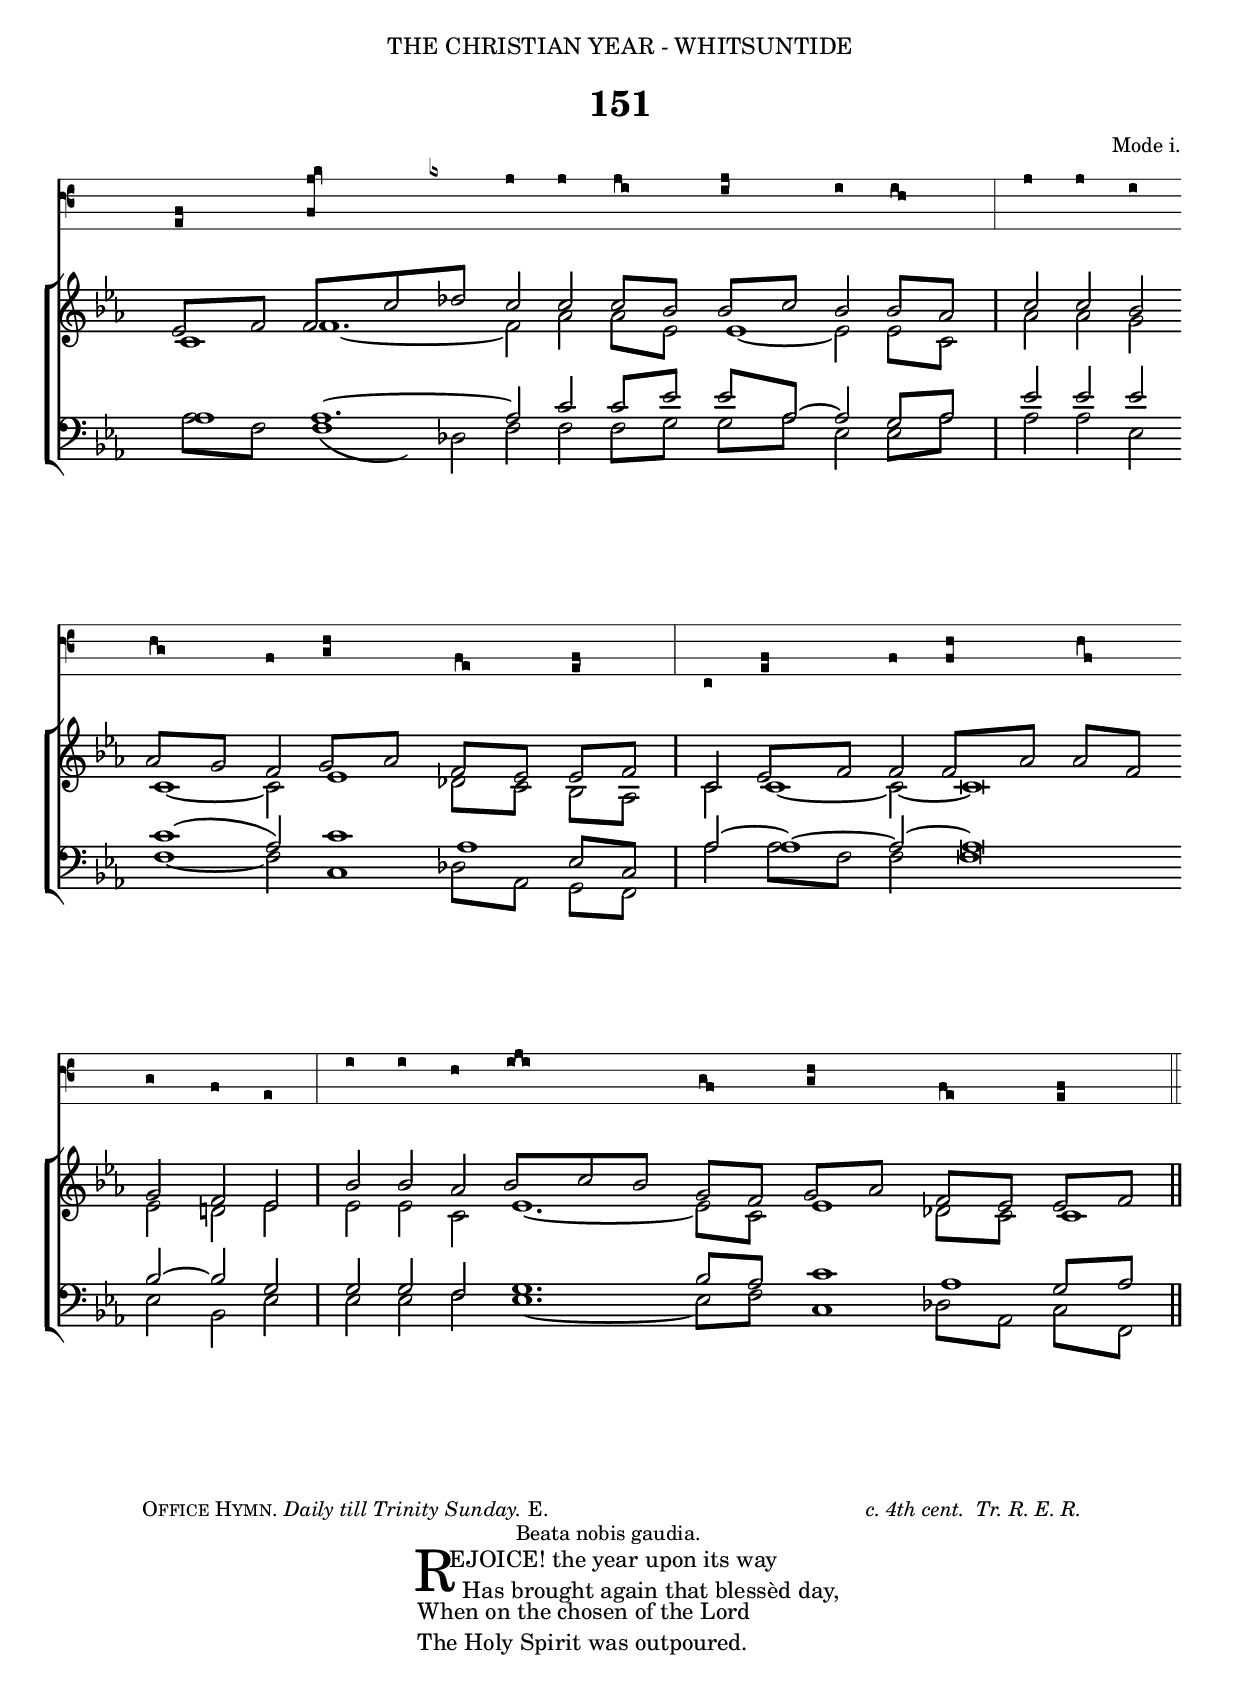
%%% 242.png
%%% Hymn 151 Rejoice! the year upon its way.
%%% Ver 2

\version "2.10"

\include "gregorian-init.ly"

\header {
  dedication = \markup { \center-align {  "THE CHRISTIAN YEAR - WHITSUNTIDE"
		\hspace #0.1 }}	
  title = "151"
  
  arranger = \markup { \small { "Mode i." }}
  
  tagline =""
}


%%%%%%%%%%%%%%%%%%%%%%%%%%%% Macros

%% macro settings for stemless long note which is 2x duration of regular white note    

ln = {\once \override NoteHead #'duration-log = #0 
           \once \override Stem #'stencil = ##f
           \once \override NoteColumn #'force-hshift = #0.4 }

%% a second set of macro settings for stemless long notes ( 2x duration of regular white note )
%% this one uses X-offset instead of force-hshift.
%% All long notes are offset slightly to the right with respect to any beamed notes which 
%% they are aligned with.  Normally, this is done with force-hshift.  
%% However, when 2 long notes occur one atop the other (i.e. in S + A pats or in T + B parts), then applying force-hshift
%% to both does not work.  Hence one note needs to be moved with the regular force-hshift in the \ln macro above,
%% while the other is moved with X-offset with the macro \lnb
%% In general force-hshift is preferred whenever possible as slurs are adjusted automatically, while X-offset especially
%% when used with a bottom slur often results in a slur starting too far to the left and which then needs manual adjustment. 

lnb = {\once \override NoteHead #'duration-log = #0 
           \once \override Stem #'stencil = ##f
           \once \override NoteHead #'X-offset = #0.8 }

%% macro settings for stemless long note which is 2x duration of regular white note. This one where a bit
%% more rightwards offset is needed.    

lnc = {\once \override NoteHead #'duration-log = #0 
           \once \override Stem #'stencil = ##f
           \once \override NoteColumn #'force-hshift = #1.6 }
	   
%%% settings to generate the double longnotes (breves)

brevenote = { \once \override NoteHead #'duration-log = #-1  
                \once \override NoteColumn #'force-hshift = #0.8 }

%%% same as \brevenote but modified for the same reason as \lnb is modified for \ln		
		
brevenoteb = { \once \override NoteHead #'duration-log = #-1  
                \once \override NoteHead #'X-offset = #1.6 }		

%% suprresses printing of accidental
noacci = \once \override Accidental #'transparent = ##t

%% moves plainsong accidentals leftwards so that they show up more clearly
moveacci = \once \override Accidental #'extra-offset = #'(-1.2 . 0 )

%%% raise tie a little to clear of other notes.

tieraise = \once \override Tie #'extra-offset = #'(0.0 . 0.6) 


%%% music function to raise or lower a tie various amounts of space. \raisetie #0.4 moves is equivalent to an extra-offset (0.0 . 0.4)

movetie = #(define-music-function (parser location x-y) (pair?) 
     #{
	     \once \override Tie #'extra-offset = #$x-y
     #})


movenote = #(define-music-function (parser location vector) (number?)
     #{
	     \once \override NoteColumn #'force-hshift = #$vector
     #})


%%%%%%%%%%%%%%%%%%%%%%%% End of Macro definitions

%%% plainsong voice

plainsong = \context VaticanaVoice  {  \relative c { 
	\clef "vaticana-fa2"
	\set fontSize = #3
        \key c \major 

  \[ c8 \pes d \]  \[ d \pes a' \moveacci \virga bes \]  a a \[ a \flexa g \]  \[ g \pes a \]  g \[ g \flexa f \] \bar "|" a a g \bar "" \break

  \[ f \flexa e \]  d \[ e \pes f \]  \[ d \flexa c \]  \[ c \pes d \]  \bar "|" a \[ c \pes d \]  d \[ d \pes f \]  \[ f \flexa d \]  \bar "" \break

  e d c \bar "|" g' g f \[ g \pes a \flexa g \]  \[ e \flexa d \]  \[ e \pes f \]  \[ d \flexa c \]  \[ c \pes d \]  \bar "||"
} }
  

%%% SATB voices

global = {
  \key ees \major 
  \set Staff.midiInstrument = "church organ"
}

soprano = \relative c' {
	\autoBeamOff
  ees8[ f] f[ c' des] c c c[ bes] bes[ c] bes bes[ aes] \bar "|" c c bes \bar "" \break
  aes[ g] f g[ aes] f[ ees] ees[ f] \bar "|" c ees[ f] f f[ aes] aes[ f] \bar "" \break
  g f ees \bar "|" bes' bes aes bes[ c bes] g[ f] g[ aes] f[ ees] ees[ f] \bar "||"
}

alto = \relative c' {
	\autoBeamOff
  \ln c4 \movetie #'(0.0 . -0.6) \ln f4. ~ f8 aes aes[ ees] \ln ees4 ~ ees8 ees[ c] \bar "|" aes' aes g \bar "" \break
  \ln c,4 ~ c8 \ln ees4 des8[ c] bes[ aes] \bar "|" c \ln c4 ~ c8 ~ \brevenote c\breve *1/4 \bar "" \break
  ees8 d! ees \bar "|" ees ees c \ln ees4. ~ ees8[ c] \ln ees4 des8[ c] \ln c4 \bar "||"
}

tenor = \relative c { \clef bass
	\autoBeamOff
  \lnc aes'4  \movetie #'(0.0 . 0.6) \ln aes4. ~ aes8 c8 c8[ ees] ees[ aes, ~ ] aes8 g[ aes] \bar "|" ees' ees ees \bar "" \break
  \ln c4 ( aes8 ) \ln c4 \ln aes4 ees8[ c] \bar "|" \movetie #'(0.0 . 0.6) aes'8 ~ \lnc aes4 ~ \movetie #'(0.0 . 0.6) aes8 ~ \brevenote aes\breve *1/4 \bar "" \break
  bes8 ~ bes g \bar "|" g g f \ln g4. bes8[ aes] \ln c4 \ln aes4 g8[ aes] \bar "||"
}

bass = \relative c { \clef bass
	\autoBeamOff	
  aes'8[ f]  \once\override Slur  #'control-points = #'((1.6 . 0.0 ) (3 . -2.0) (8 . -3.0 ) (10 . -1.6 ))
      \lnb f4( des8) f f f[ g] g[ aes] ees ees[ aes] \bar "|" aes aes ees \bar "" \break
  \lnb f4 ~ f8 \lnb c4 des!8[ aes] g[ f] \bar "|" aes'  aes[ f  ] f   \brevenoteb f\breve *1/4 \bar "" \break
  ees8 bes ees \bar "|" ees ees f \movetie #'(0.0 . -0.4) \lnb ees4. ~ ees8[ f] \lnb c4 des!8[ aes] c[ f,] \bar "||"
}


#(ly:set-option 'point-and-click #f)

\book {

\paper {
 #(set-paper-size "a4")
%% annotate-spacing = ##t
 print-page-number = ##f
 ragged-last-bottom = ##t
% ragged-bottom = ##t
}

\score {	
  <<
  \new VaticanaStaff {\plainsong }
  \new ChoirStaff <<
   \new Staff = "upper" <<
      \context Voice = sopranos {\voiceOne \global \soprano }
      \context Voice = altos {\voiceTwo \global \alto }
                      >> 
   \new Staff = "lower" <<
      \context Voice = tenors {\voiceOne \global \tenor }
      \context Voice = bass {\voiceTwo \global \bass }
	             >> 
		 >>  
  >>

\layout {
	
  ragged-right = ##f
  ragged-last = ##f
  \context { \Score timing = ##f }
  \context { \Score \override TimeSignature #'transparent = ##t }
  \context { \Score \remove "Mark_engraver" }
  \context { \Staff \consists "Mark_engraver" }
  
  % *** Needed to produce beamed minims - which are quavers in disguise
  \context { \Staff \override NoteHead #'duration-log = #1 }
  \context { \Staff \override Stem #'flag-style = #'no-flag }
  
  \context { \VaticanaStaff
           % *** Increases distance between lines of staff  
           \override StaffSymbol #'staff-space = #1.6            
           % *** Changes staff to black instead of default red
           \revert StaffSymbol #'color
           % *** Makes clef bigger       
           \override Clef #'font-size = #3
           % *** Would make ledger lines black, if there were any
           \revert LedgerLineSpanner #'color
           % *** Makes terminal barline visible 
           \override BarLine #'transparent = ##f 
  	   % *** Remove custos
	   \remove Custos_engraver
	   % needed for certain tweaks
	   \consists "Mark_engraver"
           }
     }
} %%% score bracket 

%%% A separate score block to generate the midi minus the plainsong voice
%%% Since minims are quavers in disguise, tempo has to be set accordingly, tempo set to 2=80

\score {	
  \new ChoirStaff <<
   \new Staff = "upper" <<
      \context Voice = sopranos {\voiceOne \global \soprano }
      \context Voice = altos {\voiceTwo \global \alto }
                      >> 
   \new Staff = "lower" <<
      \context Voice = tenors {\voiceOne \global \tenor }
      \context Voice = bass {\voiceTwo \global \bass }
	             >> 
		 >>  

\midi { 
  \context { \Score tempoWholesPerMinute = #(ly:make-moment 80 8) }
       } 
}


%%% Lyric titles and attributions

\markup { \hspace #8 \small {  \smallCaps  "Office Hymn." \italic "Daily till Trinity Sunday." "E." \hspace #30 \italic "c. 4th cent.  Tr. R. E. R." } }

\markup { \hspace #44 \small "Beata nobis gaudia." }


%%% Lyrics

\markup { \hspace #32 %%add space as necc. to center the column
          \column { %% super column of everything
	              \column { %%verse 1 is a column of 2 lines  
	                  \line { \hspace #2.2 \column { \lower #2.4 \fontsize #8 "R" }   %%Drop Cap goes here
				  \hspace #-1.2    %% adjust this if other letters are too far from Drop Cap
				  \column  { \raise #0.0 "EJOICE! the year upon its way"
			                                 "  Has brought again that blessèd day," } }          
	                  \line {  \hspace #2.5  %%adjust hspace until this line left edge is flush with Drop Cap
				   \lower  #1.56  %%adjust this until the line spacing looks right
				   \column {   
					   "When on the chosen of the Lord"
					   "The Holy Spirit was outpoured."
			  		}}
		      } %%end verse 1
	  } %%% end super column
}

%%fake score block to occupy space and force a pagebreak.  Can't think of a better way of doing this.
\score{
	{s4 }
\header { breakbefore = ##f piece = ##f opus = ##f tagline = ##f }
\layout{	
	\context { \Staff
		\remove Time_signature_engraver
		\remove Key_engraver
		\remove Clef_engraver
		\remove Staff_symbol_engraver
}}}

%%% Second page
%%% Continuation of lyrics

\markup { \hspace #32 %%add space as necc. to center the column
          \column { %% super column of everything
		  	\hspace #1  % adds vertical spacing between verses  
           		\line { "2  "
			   \column {	     
				   "On each the fire, descending, stood"
				   "In quivering tongues' similitude—"
				   "Tongues, that their words might ready prove,"
				   "And fire, to make them flame with love."
			}}
		        \hspace #1  % adds vertical spacing between verses 
			\line { "3  "
				\column {	     
					"To all in every tongue they spoke;"
					"Amazement in the crowd awoke,"
					"Who mocked, as overcome with wine,"
					"Those who were filled with power divine."
			}}
			\hspace #1 % adds vertical spacing between verses  
			\line {"4  "
				\column {	     
					"These things were done in type that day,"
					"When Eastertide had passed away,"
					"The number told which once set free"
					"The captive at the jubilee."
			}} 
			\hspace #1 % adds vertical spacing between verses  
			\line {"5  "
				\column {	     
					"And now, O holy God, this day"
					"Regard us as we humbly pray,"
					"And send us, from thy heavenly seat,"
					"The blessings of the Paraclete."
			}}
			\hspace #1 % adds vertical spacing between verses
			\line { "6. "
				\column {	     
					"To God the Father, God the Son,"
					"And God the Spirit, praise be done;"
					"May Christ the Lord upon us pour"
					"The Spirit's gift for evermore.     Amen."
     			}}
	  }
} %%% lyric markup bracket


%%% Amen score block

\score {  	
  <<
    <<
  \new VaticanaStaff <<
  \context VaticanaVoice = "plainsongamen"  {  \relative c { 	  
	\set Score.timing = ##f
	\override Staff.Clef #'#'font-size = #3
	\clef "vaticana-fa2"
	\set fontSize = #3
	\override Staff.StaffSymbol #'staff-space = #1.6
	 
        \[ d8 \pes e8 \]   \[
	    \override NoteHead #'extra-offset = #'(0.0 . -0.1 ) d8 
            \override NoteHead #'extra-offset = #'(-0.38 . 0.0 ) \flexa  c8 \pes 
            \override NoteHead #'extra-offset = #'(0.02 . 0.05) d8 \] }} 
                    >> 
 \new Lyrics = "lyrics" { s1 }
 \new ChoirStaff
   <<
   \context Staff = upper \with {  fontSize = #-3  \override StaffSymbol #'staff-space = #(magstep -2) } 
                              << 
	\context Voice = "sopranos" { \relative c' { 
	                                              \clef treble \global
	                                              \voiceOne f8[ g] f8[ ees8 f8] \bar "||" }}
	\context Voice = "altos"    { \relative c' { 
	                                              \global
	                                              \voiceTwo  c8[ ees] des8 \ln c4 \bar "||" }}
	                      >>
	\context Staff = lower \with { fontSize = #-3  \override StaffSymbol #'staff-space = #(magstep -2) } 
	                      <<
	\context Voice = "tenors" { \relative c { 
		                                  \clef bass  \global
	                                          \voiceThree  aes'8[ c] \ln aes4. \bar "||" }}
	\context Voice = "basses" { \relative c { 
	                                          \clef bass  \global
						  \voiceFour f8[ c8] des8[ aes8 f8] \bar "||" }}
			        >> 
   >>
  \context Lyrics = "lyrics" \lyricsto "sopranos" { \override LyricText #'font-size = #-1  "  A   " -- _ "   men." }
  >>
>>

\header { breakbefore = ##f piece = " " opus = " " }

\layout {
     indent = 13\cm
     raggedright = ##t
     packed = ##f
     \context { \Score \override TimeSignature #'transparent = ##t }
     \context { \Score \override SeparationItem #'padding = #2 }
     \context { \Staff \override VerticalAxisGroup #'minimum-Y-extent = #'( -5 . 4) }
     \context { \Score \remove "Bar_number_engraver"
		timing = ##f 
              }
     \context { \Staff \override NoteHead #'duration-log = #1 }
     \context { \Staff \override Stem #'flag-style = #'no-flag }
     \context { \VaticanaStaff %%customize vaticana staff context 
	          \revert StaffSymbol #'color
		  \revert LedgerLineSpanner #'color
		  \override BarLine #'transparent = ##f 
		  \remove Custos_engraver
 	} 
} 

}

%%% Separate score block for Amen midi minus plainsong voice
%%% Since the minims are quavers in disguise, the tempo has to be adjusted accordingly. A tempo of 2=80 is set.

\score {  	
 \new ChoirStaff
   <<
   \context Staff = upper \with {  fontSize = #-3  \override StaffSymbol #'staff-space = #(magstep -2) } 
                                                             << 
		\context Voice = "sopranos" { \relative c' { 
	                                              \clef treble \global
	                                              \voiceOne f8[ g] f8[ ees8 f8] \bar "||" }}
	\context Voice = "altos"    { \relative c' { 
	                                              \global
	                                              \voiceTwo  c8[ ees] des8 \ln c4 \bar "||" }}
	                      >>
	\context Staff = lower \with { fontSize = #-3  \override StaffSymbol #'staff-space = #(magstep -2) } 
	                      <<
	\context Voice = "tenors" { \relative c { 
		                                  \clef bass  \global
	                                          \voiceThree  aes'8[ c] \ln aes4. \bar "||" }}
	\context Voice = "basses" { \relative c { 
	                                          \clef bass  \global
						  \voiceFour f8[ c8] des8[ aes8 f8] \bar "||" }}
			        >> 
   >>
   
\midi {  
   \context { \Score tempoWholesPerMinute = #(ly:make-moment 80 8) } }
      }
   

} %% book bracket
